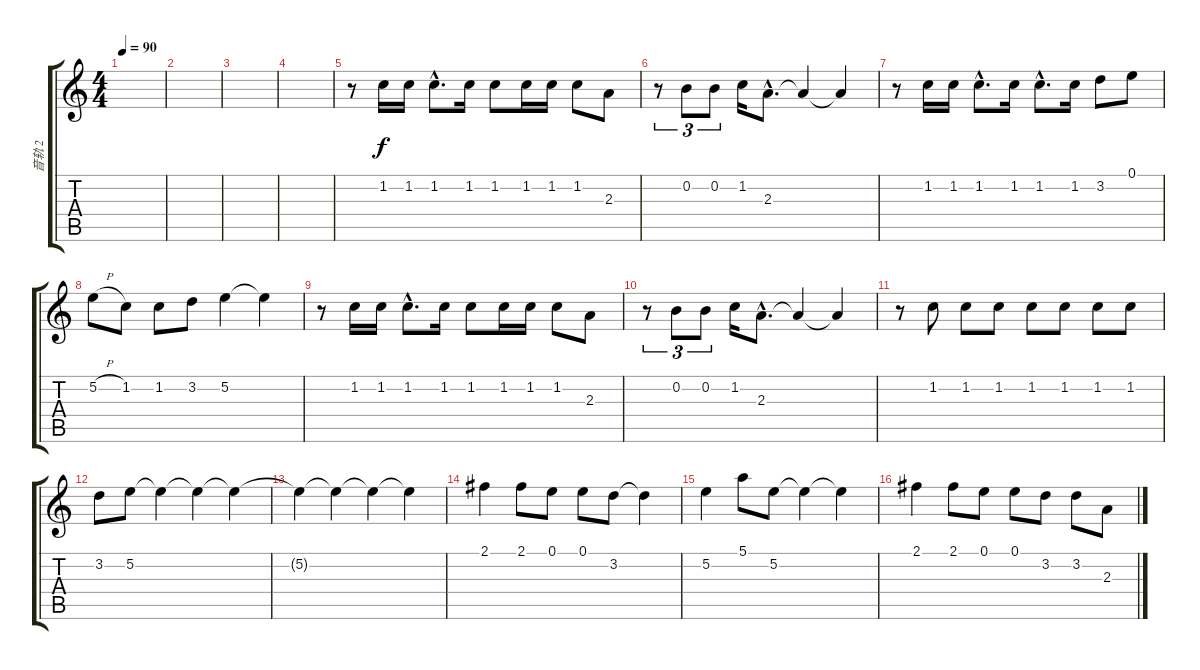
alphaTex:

\track ("音轨 2" "音轨 2") {instrument overdrivenguitar}
\staff {score tabs}
\tuning (E4 B3 G3 D3 A2 E2) {hide}
\ts (4 4)
\tempo 90
\clef g2
\ks c
|
|
|
|
r.8 1.2.16 1.2.16 1.2{hac}.8{d} 1.2.16 1.2.8 1.2.16 1.2.16 1.2.8 2.3.8 |
r.8{tu (3 2)} 0.2.8{tu (3 2)} 0.2.8{tu (3 2)} 1.2.16 2.3{hac}.8{d} 2.3{t}.4 2.3{t}.4 |
r.8 1.2.16 1.2.16 1.2{hac}.8{d} 1.2.16 1.2{hac}.8{d} 1.2.16 3.2.8 0.1.8 |
5.2{h}.8 1.2.8 1.2.8 3.2.8 5.2.4 5.2{t}.4 |
r.8 1.2.16 1.2.16 1.2{hac}.8{d} 1.2.16 1.2.8 1.2.16 1.2.16 1.2.8 2.3.8 |
r.8{tu (3 2)} 0.2.8{tu (3 2)} 0.2.8{tu (3 2)} 1.2.16 2.3{hac}.8{d} 2.3{t}.4 2.3{t}.4 |
r.8 1.2.8 1.2.8 1.2.8 1.2.8 1.2.8 1.2.8 1.2.8 |
3.2.8 5.2.8 5.2{t}.4 5.2{t}.4 5.2{t}.4 |
5.2{t}.4 5.2{t}.4 5.2{t}.4 5.2{t}.4 |
2.1.4 2.1.8 0.1.8 0.1.8 3.2.8 3.2{t}.4 |
5.2.4 5.1.8 5.2.8 5.2{t}.4 5.2{t}.4 |
2.1.4 2.1.8 0.1.8 0.1.8 3.2.8 3.2.8 2.3.8
